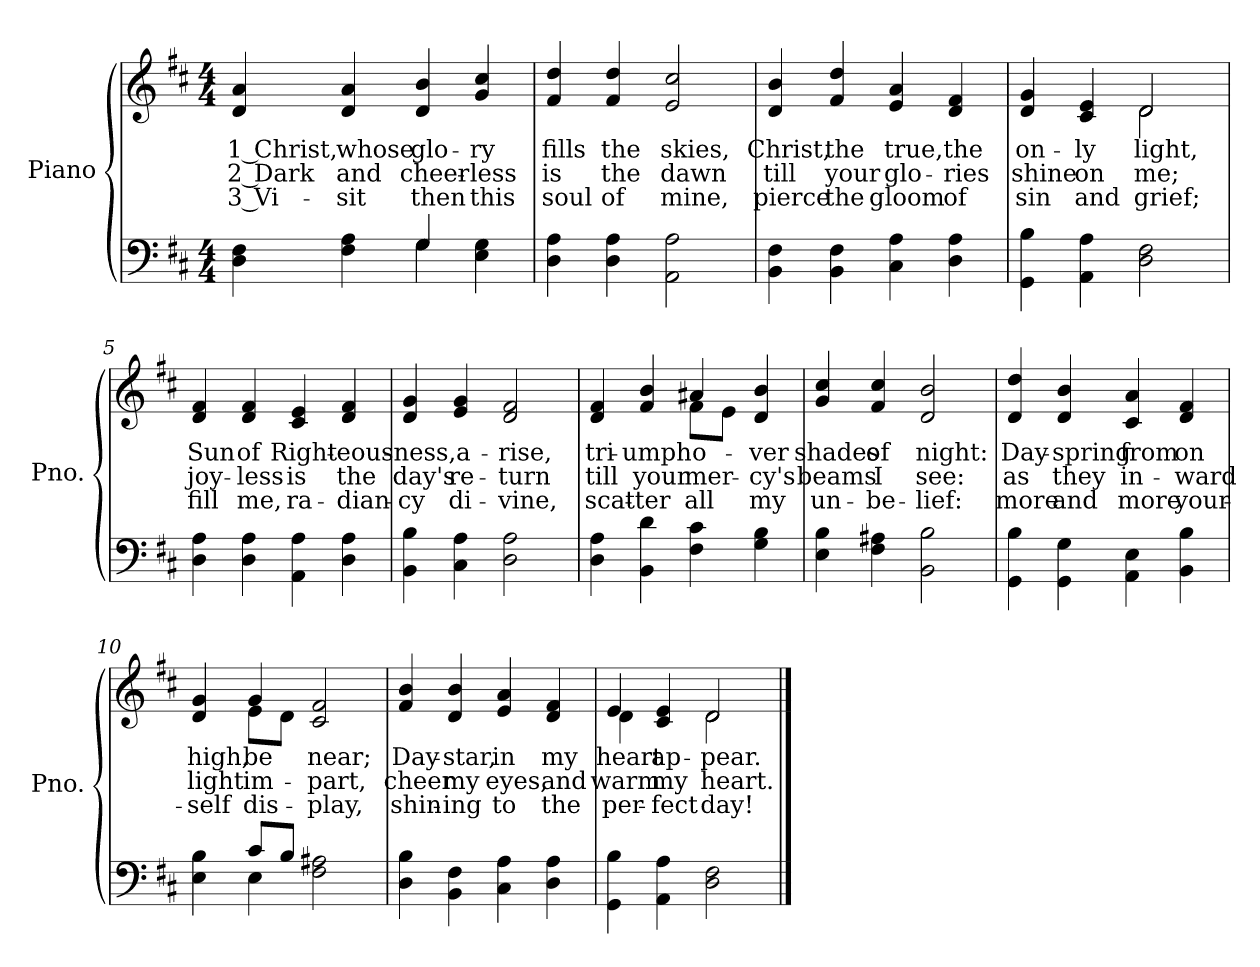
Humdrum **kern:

**kern	**kern	**text	**text	**text
*part2	*part1	*part1	*part1	*part1
*staff2	*staff1	*staff1	*staff1	*staff1
*I"Piano	*I"Piano	*	*	*
*I'Pno.	*I'Pno.	*	*	*
!!LO:PB:g=z
*clefF4	*clefG2	*	*	*
*k[f#c#]	*k[f#c#]	*	*	*
*D:	*D:	*	*	*
*M4/4	*M4/4	*	*	*
=1	=1	=1	=1	=1
*^	*	*	*	*
!	!	!	!LO:LY:b:color=#000000	!LO:LY:b:color=#000000	!LO:LY:b:color=#000000
4Di\ 4F#i	2ryy	4di/ 4ai	1 Christ,	2 Dark	3 Vi-
!	!	!	!LO:LY:b:color=#000000	!LO:LY:b:color=#000000	!LO:LY:b:color=#000000
4F#i\ 4Ai	.	4di/ 4ai	whose	and	-sit
!	!	!	!LO:LY:b:color=#000000	!LO:LY:b:color=#000000	!LO:LY:b:color=#000000
4Gi/	4Gi\	4di/ 4bi	glo-	cheer-	then
!	!	!	!LO:LY:b:color=#000000	!LO:LY:b:color=#000000	!LO:LY:b:color=#000000
4Ei\ 4Gi	4ryy	4gi/ 4cc#i	-ry	-less	this
=2	=2	=2	=2	=2	=2
!	!	!	!LO:LY:b:color=#000000	!LO:LY:b:color=#000000	!LO:LY:b:color=#000000
*v	*v	*	*	*	*
4Di\ 4Ai	4f#i/ 4ddi	fills	is	soul
!	!	!LO:LY:b:color=#000000	!LO:LY:b:color=#000000	!LO:LY:b:color=#000000
4Di\ 4Ai	4f#i/ 4ddi	the	the	of
!	!	!LO:LY:b:color=#000000	!LO:LY:b:color=#000000	!LO:LY:b:color=#000000
2AAi\ 2Ai	2ei/ 2cc#i	skies,	dawn	mine,
=3	=3	=3	=3	=3
!	!	!LO:LY:b:color=#000000	!LO:LY:b:color=#000000	!LO:LY:b:color=#000000
4BBi\ 4F#i	4di/ 4bi	Christ,	till	pierce
!	!	!LO:LY:b:color=#000000	!LO:LY:b:color=#000000	!LO:LY:b:color=#000000
4BBi\ 4F#i	4f#i/ 4ddi	the	your	the
!	!	!LO:LY:b:color=#000000	!LO:LY:b:color=#000000	!LO:LY:b:color=#000000
4C#i\ 4Ai	4ei/ 4ai	true,	glo-	gloom
!	!	!LO:LY:b:color=#000000	!LO:LY:b:color=#000000	!LO:LY:b:color=#000000
4Di\ 4Ai	4di/ 4f#i	the	-ries	of
=4	=4	=4	=4	=4
!	!	!LO:LY:b:color=#000000	!LO:LY:b:color=#000000	!LO:LY:b:color=#000000
*	*^	*	*	*
4GGi\ 4Bi	4di/ 4gi	2ryy	on-	shine	sin
!	!	!	!LO:LY:b:color=#000000	!LO:LY:b:color=#000000	!LO:LY:b:color=#000000
4AAi\ 4Ai	4c#i/ 4ei	.	-ly	on	and
!	!	!	!LO:LY:b:color=#000000	!LO:LY:b:color=#000000	!LO:LY:b:color=#000000
2Di\ 2F#i	2di/	2di\	light,	me;	grief;
!!LO:LB:g=z
=5	=5	=5	=5	=5	=5
!	!	!	!LO:LY:b:color=#000000	!LO:LY:b:color=#000000	!LO:LY:b:color=#000000
*	*v	*v	*	*	*
4Di\ 4Ai	4di/ 4f#i	Sun	joy-	fill
!	!	!LO:LY:b:color=#000000	!LO:LY:b:color=#000000	!LO:LY:b:color=#000000
4Di\ 4Ai	4di/ 4f#i	of	-less	me,
!	!	!LO:LY:b:color=#000000	!LO:LY:b:color=#000000	!LO:LY:b:color=#000000
4AAi\ 4Ai	4c#i/ 4ei	Right-	is	ra-
!	!	!LO:LY:b:color=#000000	!LO:LY:b:color=#000000	!LO:LY:b:color=#000000
4Di\ 4Ai	4di/ 4f#i	-eous-	the	-dian-
=6	=6	=6	=6	=6
!	!	!LO:LY:b:color=#000000	!LO:LY:b:color=#000000	!LO:LY:b:color=#000000
4BBi\ 4Bi	4di/ 4gi	-ness,	day's	-cy
!	!	!LO:LY:b:color=#000000	!LO:LY:b:color=#000000	!LO:LY:b:color=#000000
4C#i\ 4Ai	4ei/ 4gi	a-	re-	di-
!	!	!LO:LY:b:color=#000000	!LO:LY:b:color=#000000	!LO:LY:b:color=#000000
2Di\ 2Ai	2di/ 2f#i	-rise,	-turn	-vine,
=7	=7	=7	=7	=7
!	!	!LO:LY:b:color=#000000	!LO:LY:b:color=#000000	!LO:LY:b:color=#000000
*	*^	*	*	*
4Di\ 4Ai	4di/ 4f#i	2ryy	tri-	till	scat-
!	!	!	!LO:LY:b:color=#000000	!LO:LY:b:color=#000000	!LO:LY:b:color=#000000
4BBi\ 4di	4f#i/ 4bi	.	-umph	your	-ter
!	!	!	!LO:LY:b:color=#000000	!LO:LY:b:color=#000000	!LO:LY:b:color=#000000
4F#i\ 4c#i	4a#Xi/	8f#i\L	o-	mer-	all
.	.	8ei\J	.	.	.
!	!	!	!LO:LY:b:color=#000000	!LO:LY:b:color=#000000	!LO:LY:b:color=#000000
4Gi\ 4Bi	4di/ 4bi	4ryy	-ver	-cy's	my
=8	=8	=8	=8	=8	=8
!	!	!	!LO:LY:b:color=#000000	!LO:LY:b:color=#000000	!LO:LY:b:color=#000000
*	*v	*v	*	*	*
4Ei\ 4Bi	4gi/ 4cc#i	shades	beams	un-
!	!	!LO:LY:b:color=#000000	!LO:LY:b:color=#000000	!LO:LY:b:color=#000000
4F#i\ 4A#Xi	4f#i/ 4cc#i	of	I	-be-
!	!	!LO:LY:b:color=#000000	!LO:LY:b:color=#000000	!LO:LY:b:color=#000000
2BBi\ 2Bi	2di/ 2bi	night:	see:	-lief:
!!LO:LB:g=z
=9	=9	=9	=9	=9
!	!	!LO:LY:b:color=#000000	!LO:LY:b:color=#000000	!LO:LY:b:color=#000000
4GGi\ 4Bi	4di/ 4ddi	Day-	as	more
!	!	!LO:LY:b:color=#000000	!LO:LY:b:color=#000000	!LO:LY:b:color=#000000
4GGi\ 4Gi	4di/ 4bi	-spring	they	and
!	!	!LO:LY:b:color=#000000	!LO:LY:b:color=#000000	!LO:LY:b:color=#000000
4AAi\ 4Ei	4c#i/ 4ai	from	in-	more
!	!	!LO:LY:b:color=#000000	!LO:LY:b:color=#000000	!LO:LY:b:color=#000000
4BBi\ 4Bi	4di/ 4f#i	on	-ward	your-
=10	=10	=10	=10	=10
*^	*	*	*	*
!	!	!	!LO:LY:b:color=#000000	!LO:LY:b:color=#000000	!LO:LY:b:color=#000000
*	*	*^	*	*	*
4Ei\ 4Bi	4ryy	4di/ 4gi	4ryy	high,	light	-self
!	!	!	!	!LO:LY:b:color=#000000	!LO:LY:b:color=#000000	!LO:LY:b:color=#000000
8c#i/L	4Ei\	4gi/	8ei\L	be	im-	dis-
8Bi/J	.	.	8di\J	.	.	.
!	!	!	!	!LO:LY:b:color=#000000	!LO:LY:b:color=#000000	!LO:LY:b:color=#000000
2F#i\ 2A#Xi	2ryy	2c#i/ 2f#i	2ryy	near;	-part,	-play,
=11	=11	=11	=11	=11	=11	=11
!	!	!	!	!LO:LY:b:color=#000000	!LO:LY:b:color=#000000	!LO:LY:b:color=#000000
*v	*v	*	*	*	*	*
*	*v	*v	*	*	*
4Di\ 4Bi	4f#i/ 4bi	Day-	cheer	shin-
!	!	!LO:LY:b:color=#000000	!LO:LY:b:color=#000000	!LO:LY:b:color=#000000
4BBi\ 4F#i	4di/ 4bi	-star,	my	-ing
!	!	!LO:LY:b:color=#000000	!LO:LY:b:color=#000000	!LO:LY:b:color=#000000
4C#i\ 4Ai	4ei/ 4ai	in	eyes,	to
!	!	!LO:LY:b:color=#000000	!LO:LY:b:color=#000000	!LO:LY:b:color=#000000
4Di\ 4Ai	4di/ 4f#i	my	and	the
=12	=12	=12	=12	=12
!	!	!LO:LY:b:color=#000000	!LO:LY:b:color=#000000	!LO:LY:b:color=#000000
*	*^	*	*	*
4GGi\ 4Bi	4ei/	4di\	heart	warm	per-
!	!	!	!LO:LY:b:color=#000000	!LO:LY:b:color=#000000	!LO:LY:b:color=#000000
4AAi\ 4Ai	4c#i/ 4ei	4ryy	ap-	my	-fect
!	!	!	!LO:LY:b:color=#000000	!LO:LY:b:color=#000000	!LO:LY:b:color=#000000
2Di\ 2F#i	2di/	2di\	-pear.	heart.	day!
*	*v	*v	*	*	*
==	==	==	==	==
*-	*-	*-	*-	*-
